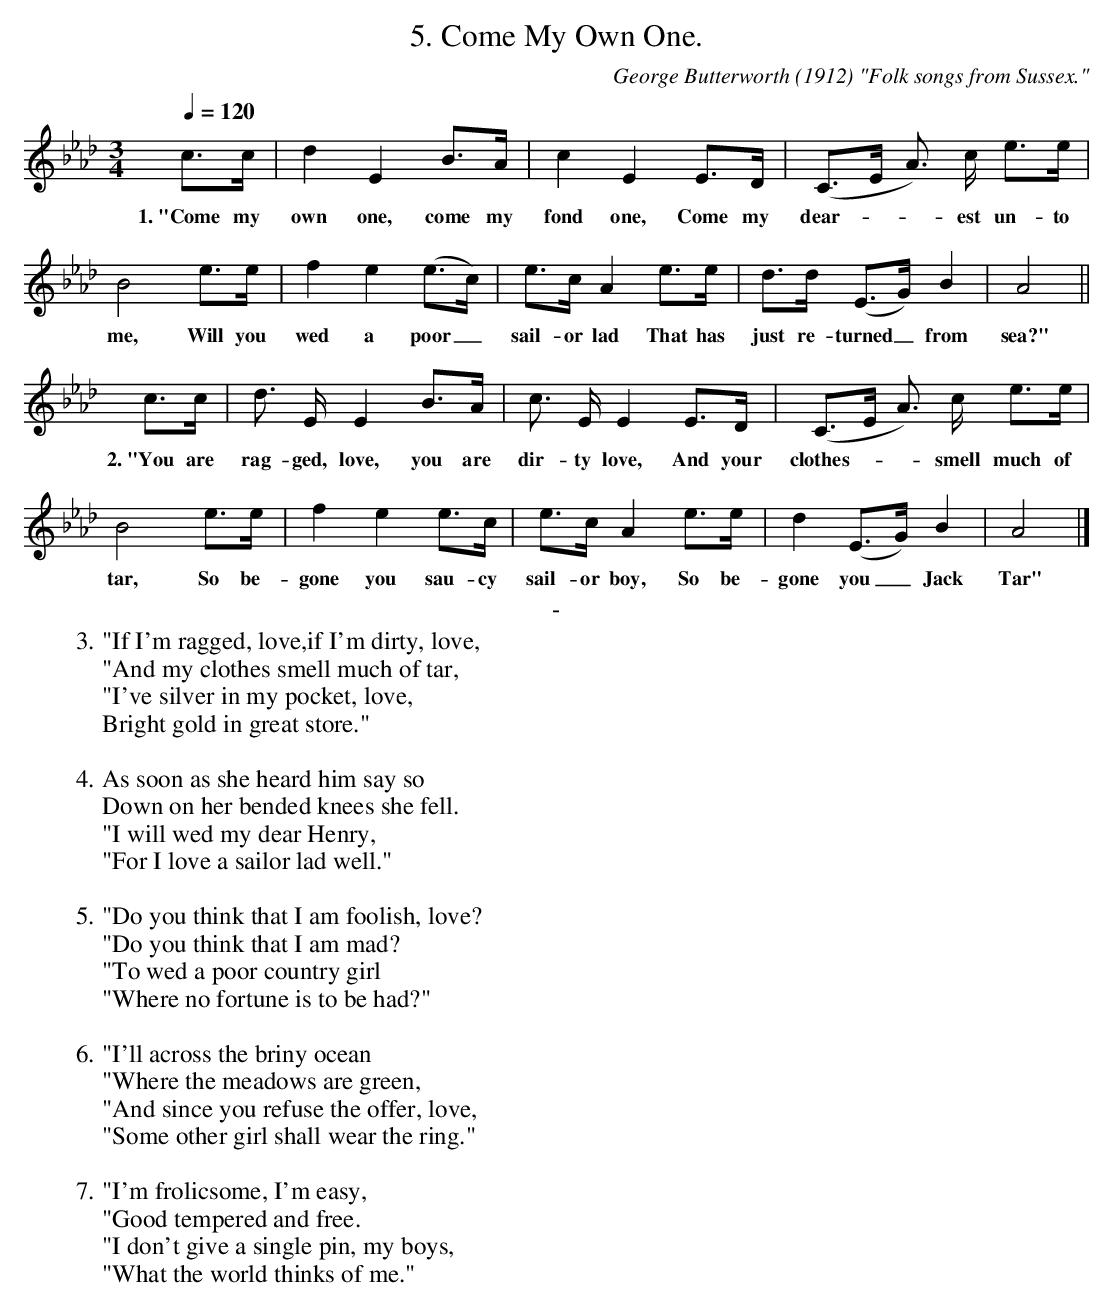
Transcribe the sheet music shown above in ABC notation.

X:1
T:5. Come My Own One.
C:George Butterworth (1912) "Folk songs from Sussex."
L:1/8
Q:1/4=120
M:3/4
K:Ab
c>c | d2 E2 B>A | c2 E2 E>D | (C>E A>) c e>e |$ B4 e>e |
w: 1.~"Come my | own one, come my | fond one, Come my | dear-** est  un- to | me, Will you |
f2 e2 (e>c) | e>c A2 e>e | d>d (E>G) B2 | A4 || $
w: wed a poor _ | sail- or lad That has | just re- turned _ from | sea?"||
c>c | d3/2  E/ E2 B>A | c3/2 E/ E2 E>D | (C>E A>) c e>e |$ B4 e>e |
w: 2.~"You are | rag-ged, love, you are | dir-ty love, And your | clothes-** smell  much of | tar, So be- |
f2 e2 e>c | e>c A2 e>e | d2 (E>G) B2 | A4 |]
w: gone you sau-cy | sail-or boy, So be- | gone you_ Jack | Tar"|
T:-
W: 3. "If I'm ragged, love,if I'm dirty, love,
W: "And my clothes smell much of tar,
W: "I've silver in my pocket, love,
W: Bright gold in great store."
W:
W: 4. As soon as she heard him say so
W: Down on her bended knees she fell.
W: "I will wed my dear Henry,
W: "For I love a sailor lad well."
W:
W: 5. "Do you think that I am foolish, love?
W: "Do you think that I am mad?
W: "To wed a poor country girl
W: "Where no fortune is to be had?"
W:
W: 6. "I'll across the briny ocean
W: "Where the meadows are green,
W: "And since you refuse the offer, love,
W: "Some other girl shall wear the ring."
W:
W: 7. "I'm frolicsome, I'm easy,
W: "Good tempered and free.
W: "I don't give a single pin, my boys,
W: "What the world thinks of me."
